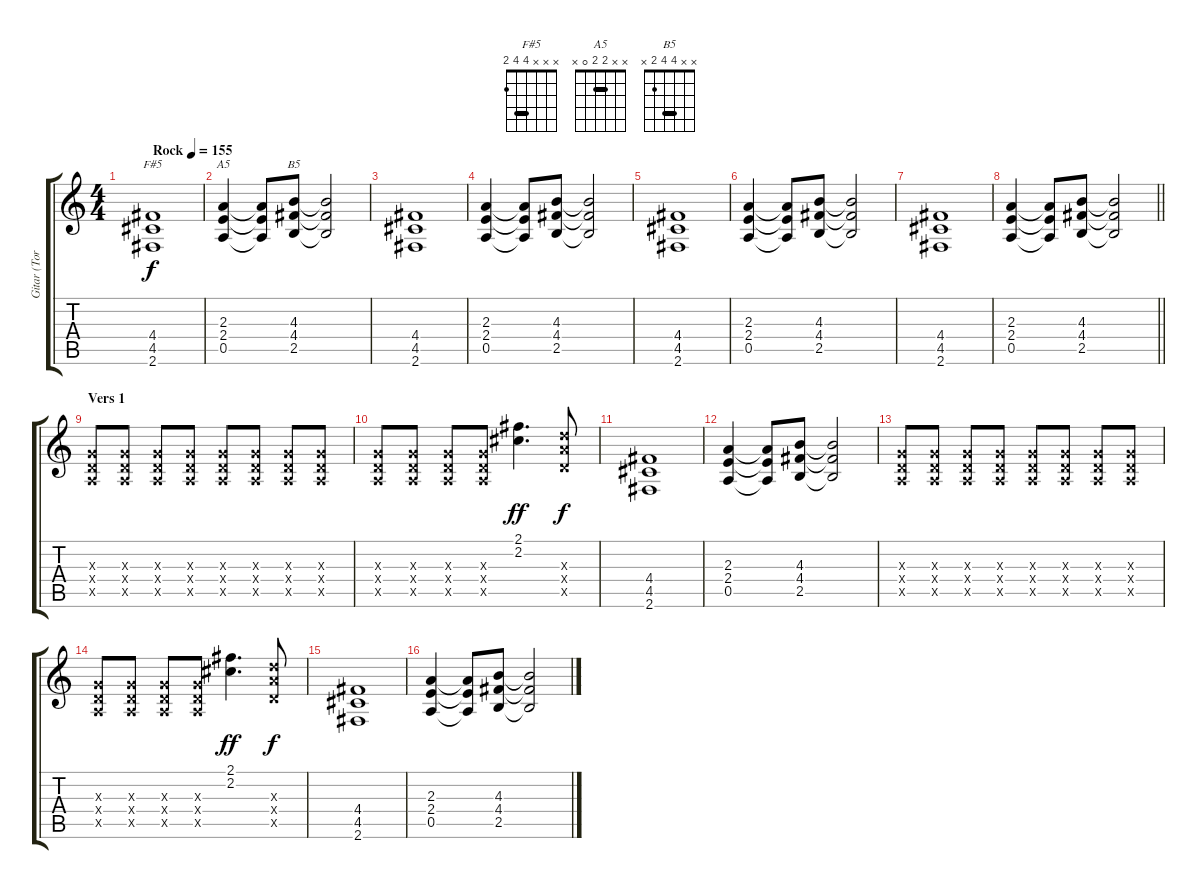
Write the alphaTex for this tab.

\track ("Gitar (Tore)" "Gitar (Tor") {instrument distortionguitar}
\staff {score tabs}
\tuning (E4 B3 G3 D3 A2 E2) {hide}
\chord ("F#5" x x x 4 4 2) {barre 4}
\chord ("A5" x x 2 2 0 x) {barre 2}
\chord ("B5" x x 4 4 2 x) {barre 4}
\ts (4 4)
\tempo (155 "Rock")
\clef g2
\ks c
(4.4 4.5 2.6).1{ch "F#5" dy f instrument distortionguitar} |
(2.3 2.4 0.5).4{ch "A5"} (2.3{t} 2.4{t} 0.5{t}).8 (4.3 4.4 2.5).8{ch "B5"} (4.3{t} 4.4{t} 2.5{t}).2 |
(4.4 4.5 2.6).1 |
(2.3 2.4 0.5).4 (2.3{t} 2.4{t} 0.5{t}).8 (4.3 4.4 2.5).8 (4.3{t} 4.4{t} 2.5{t}).2 |
(4.4 4.5 2.6).1 |
(2.3 2.4 0.5).4 (2.3{t} 2.4{t} 0.5{t}).8 (4.3 4.4 2.5).8 (4.3{t} 4.4{t} 2.5{t}).2 |
(4.4 4.5 2.6).1 |
\barLineRight lightlight
(2.3 2.4 0.5).4 (2.3{t} 2.4{t} 0.5{t}).8 (4.3 4.4 2.5).8 (4.3{t} 4.4{t} 2.5{t}).2 |
\section ("" "Vers 1")
(0.3{x} 0.4{x} 0.5{x}).8 (0.3{x} 0.4{x} 0.5{x}).8 (0.3{x} 0.4{x} 0.5{x}).8 (0.3{x} 0.4{x} 0.5{x}).8 (0.3{x} 0.4{x} 0.5{x}).8 (0.3{x} 0.4{x} 0.5{x}).8 (0.3{x} 0.4{x} 0.5{x}).8 (0.3{x} 0.4{x} 0.5{x}).8 |
(0.3{x} 0.4{x} 0.5{x}).8 (0.3{x} 0.4{x} 0.5{x}).8 (0.3{x} 0.4{x} 0.5{x}).8 (0.3{x} 0.4{x} 0.5{x}).8 (2.1 2.2).4{d dy ff} (7.3{x} 7.4{x} 5.5{x}).8{dy f} |
(4.4 4.5 2.6).1 |
(2.3 2.4 0.5).4 (2.3{t} 2.4{t} 0.5{t}).8 (4.3 4.4 2.5).8 (4.3{t} 4.4{t} 2.5{t}).2 |
(0.3{x} 0.4{x} 0.5{x}).8 (0.3{x} 0.4{x} 0.5{x}).8 (0.3{x} 0.4{x} 0.5{x}).8 (0.3{x} 0.4{x} 0.5{x}).8 (0.3{x} 0.4{x} 0.5{x}).8 (0.3{x} 0.4{x} 0.5{x}).8 (0.3{x} 0.4{x} 0.5{x}).8 (0.3{x} 0.4{x} 0.5{x}).8 |
(0.3{x} 0.4{x} 0.5{x}).8 (0.3{x} 0.4{x} 0.5{x}).8 (0.3{x} 0.4{x} 0.5{x}).8 (0.3{x} 0.4{x} 0.5{x}).8 (2.1 2.2).4{d dy ff} (7.3{x} 7.4{x} 5.5{x}).8{dy f} |
(4.4 4.5 2.6).1 |
(2.3 2.4 0.5).4 (2.3{t} 2.4{t} 0.5{t}).8 (4.3 4.4 2.5).8 (4.3{t} 4.4{t} 2.5{t}).2
